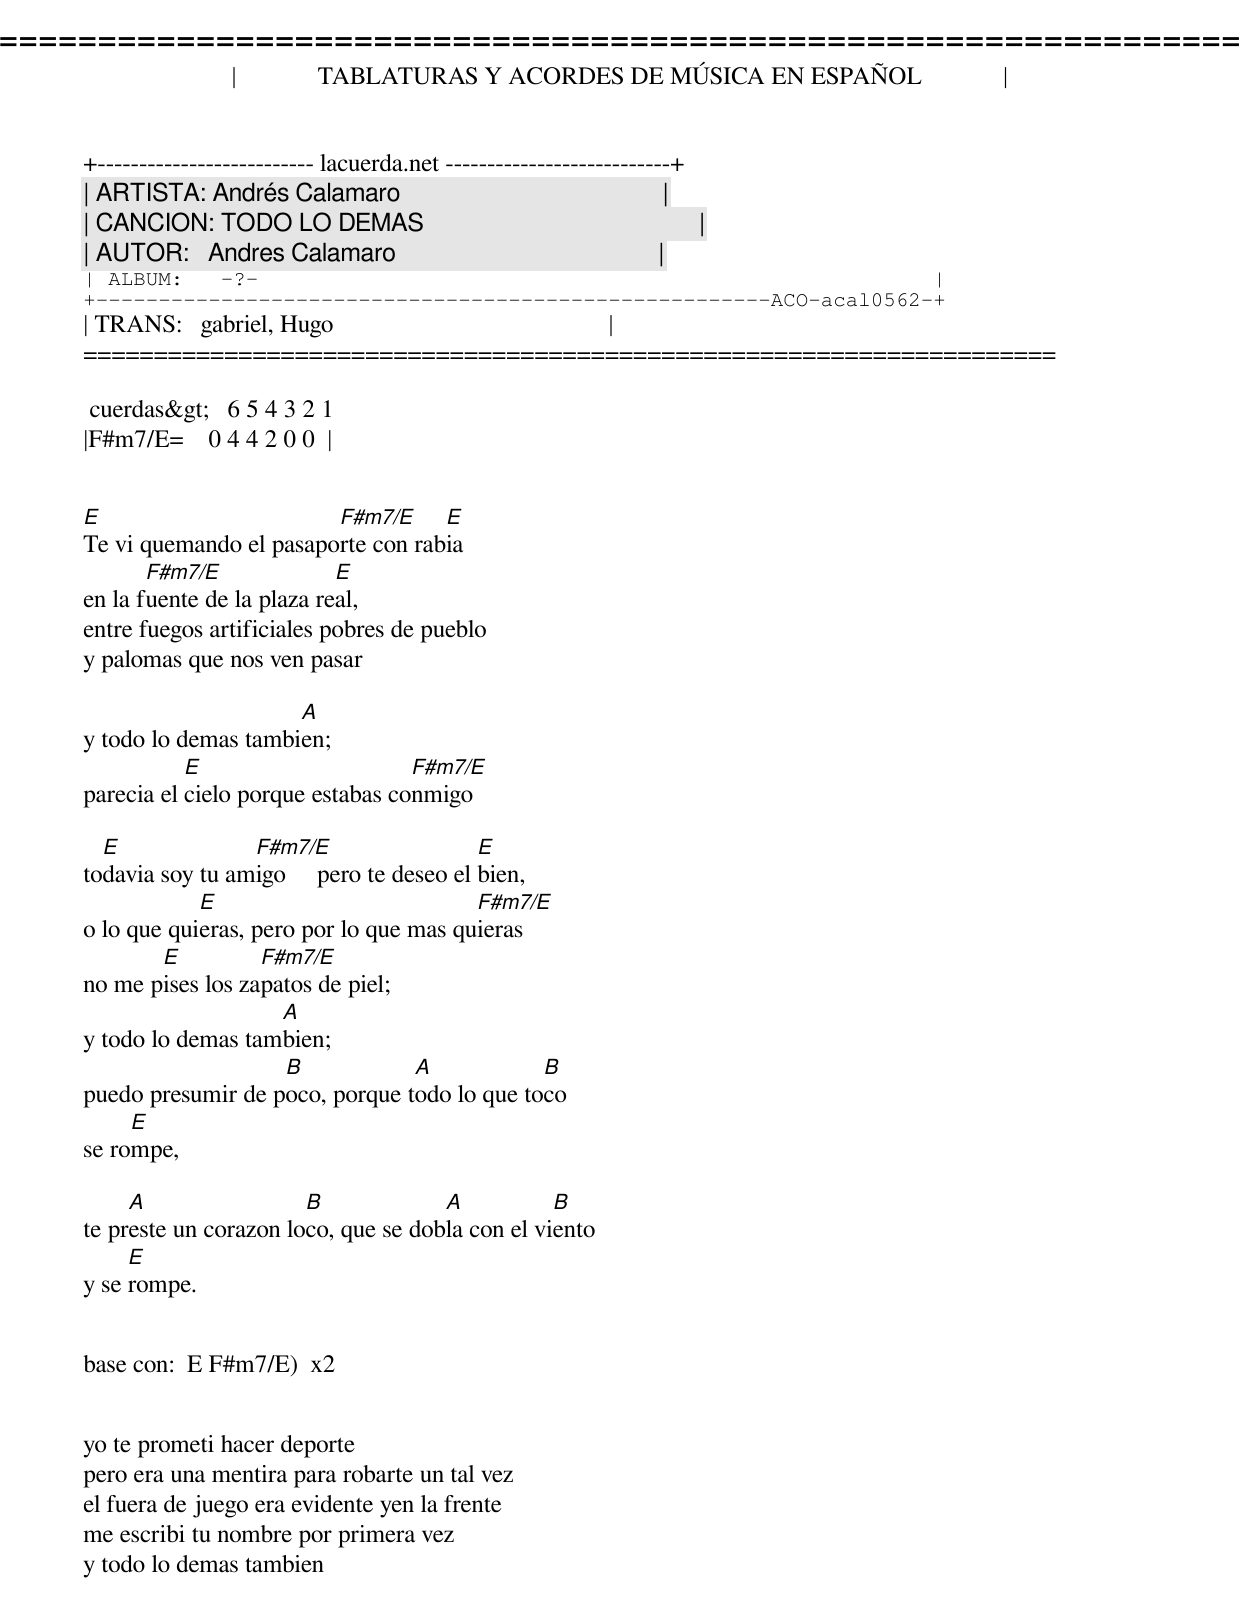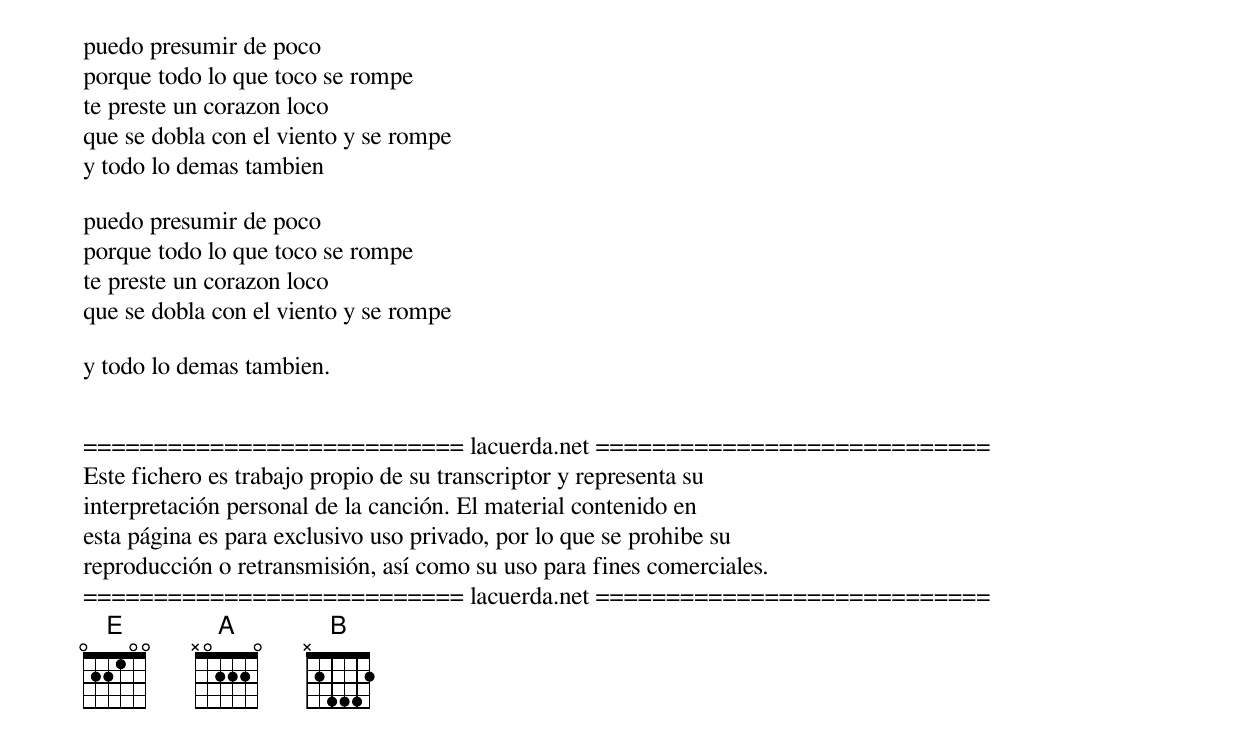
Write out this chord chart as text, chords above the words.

=====================================================================
|             TABLATURAS Y ACORDES DE MÚSICA EN ESPAÑOL             |
+-------------------------- lacuerda.net ---------------------------+
| ARTISTA: Andrés Calamaro                                          |
| CANCION: TODO LO DEMAS                                            |
| AUTOR:   Andres Calamaro                                          |
| ALBUM:   -?-                                                      |
+------------------------------------------------------ACO-acal0562-+
| TRANS:   gabriel, Hugo                                            |
=====================================================================

 cuerdas&gt;   6 5 4 3 2 1
|F#m7/E=    0 4 4 2 0 0  |


E                       F#m7/E     E
Te vi quemando el pasaporte con rabia
       F#m7/E              E
en la fuente de la plaza real,
entre fuegos artificiales pobres de pueblo
y palomas que nos ven pasar

                     A
y todo lo demas tambien;
           E                      F#m7/E
parecia el cielo porque estabas conmigo

  E              F#m7/E                   E
todavia soy tu amigo     pero te deseo el bien,
            E                           F#m7/E
o lo que quieras, pero por lo que mas quieras
       E          F#m7/E
no me pises los zapatos de piel;
                   A
y todo lo demas tambien;
                   B            A            B
puedo presumir de poco, porque todo lo que toco
     E
se rompe,

     A                 B             A           B
te preste un corazon loco, que se dobla con el viento
     E
y se rompe.


base con:  E F#m7/E)  x2


yo te prometi hacer deporte
pero era una mentira para robarte un tal vez
el fuera de juego era evidente yen la frente
me escribi tu nombre por primera vez
y todo lo demas tambien


puedo presumir de poco
porque todo lo que toco se rompe
te preste un corazon loco
que se dobla con el viento y se rompe
y todo lo demas tambien

puedo presumir de poco
porque todo lo que toco se rompe
te preste un corazon loco
que se dobla con el viento y se rompe

y todo lo demas tambien.


=========================== lacuerda.net ============================
Este fichero es trabajo propio de su transcriptor y representa su
interpretación personal de la canción. El material contenido en
esta página es para exclusivo uso privado, por lo que se prohibe su
reproducción o retransmisión, así como su uso para fines comerciales.
=========================== lacuerda.net ============================
